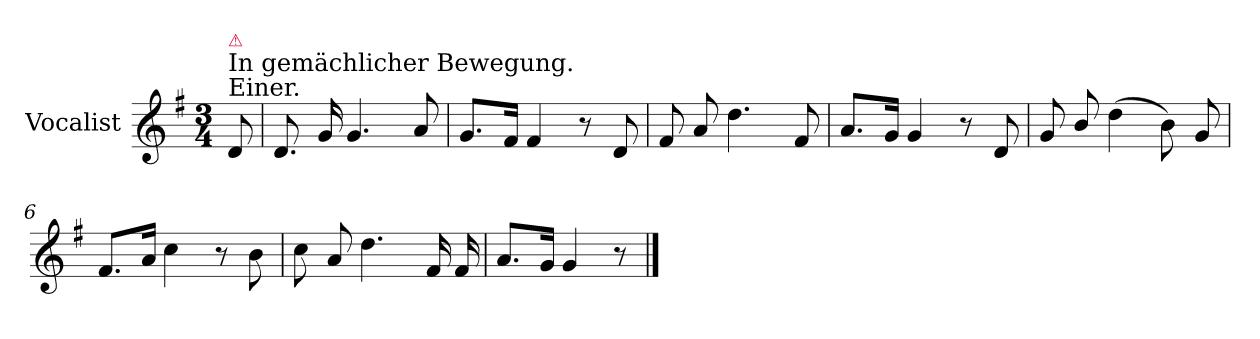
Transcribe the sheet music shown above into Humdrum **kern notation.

**kern
*part1
*staff1
*I"Vocalist
*clefG2
*k[f#]
*G:
*M3/4
=
!LO:TX:a:t=Einer.
!LO:TX:a:t=In gemächlicher Bewegung.
!LO:TX:a:color=crimson:t=⚠
8d
=1
8.d
16g
4.g
8a
=2
8.gL
16f#Jk
4f#
8r
8d
=3
8f#
8a
4.dd
8f#
=4
8.aL
16gJk
4g
8r
8d
=5
8g
8b/
(4dd
8b)
8g
=6
8.f#L
16aJk
4cc
8r
8b
=7
8cc
8a
4.dd
16f#
16f#
=8
8.aL
16gJk
4g
8r
==
*-
